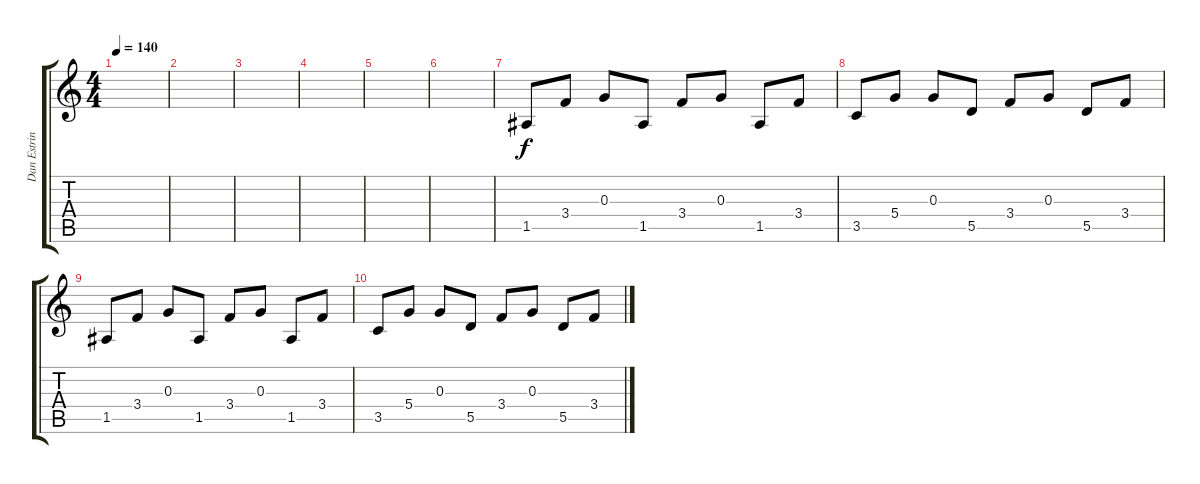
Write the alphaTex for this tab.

\track ("Dan Estrin" "Dan Estrin") {instrument electricguitarclean}
\staff {score tabs}
\tuning (E4 B3 G3 D3 A2 D2) {hide}
\ts (4 4)
\tempo 140
\clef g2
\ks c
|
|
|
|
|
|
1.5.8 3.4.8 0.3.8 1.5.8 3.4.8 0.3.8 1.5.8 3.4.8 |
3.5.8 5.4.8 0.3.8 5.5.8 3.4.8 0.3.8 5.5.8 3.4.8 |
1.5.8 3.4.8 0.3.8 1.5.8 3.4.8 0.3.8 1.5.8 3.4.8 |
3.5.8 5.4.8 0.3.8 5.5.8 3.4.8 0.3.8 5.5.8 3.4.8
